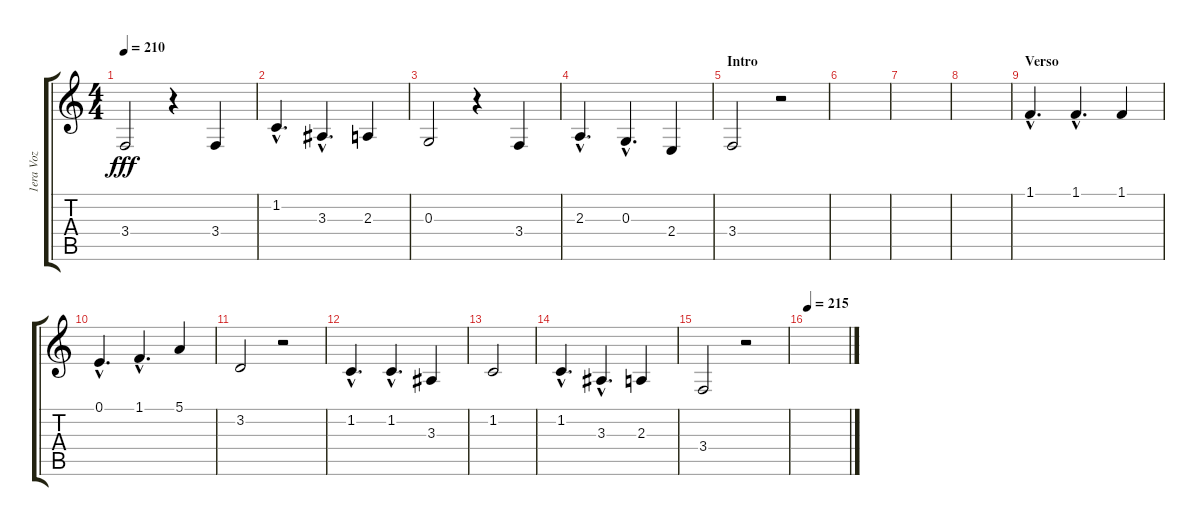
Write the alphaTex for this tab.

\track ("1era Voz" "1era Voz") {instrument tenorsax}
\staff {score tabs}
\tuning (E4 B3 G3 D3 A2 E2) {hide}
\ts (4 4)
\tempo 210
\clef g2
\ks c
3.4.2{dy fff} r.4 3.4.4 |
1.2{hac}.4{d} 3.3{hac}.4{d} 2.3.4 |
0.3.2 r.4 3.4.4 |
2.3{hac}.4{d} 0.3{hac}.4{d} 2.4.4 |
\section ("" "Intro")
3.4.2 r.2 |
|
|
|
\section ("" "Verso")
1.1{hac}.4{d} 1.1{hac}.4{d} 1.1.4 |
0.1{hac}.4{d} 1.1{hac}.4{d} 5.1.4 |
3.2.2 r.2 |
1.2{hac}.4{d} 1.2{hac}.4{d} 3.3.4 |
1.2.2 |
1.2{hac}.4{d} 3.3{hac}.4{d} 2.3.4 |
3.4.2 r.2 |
\tempo 215
